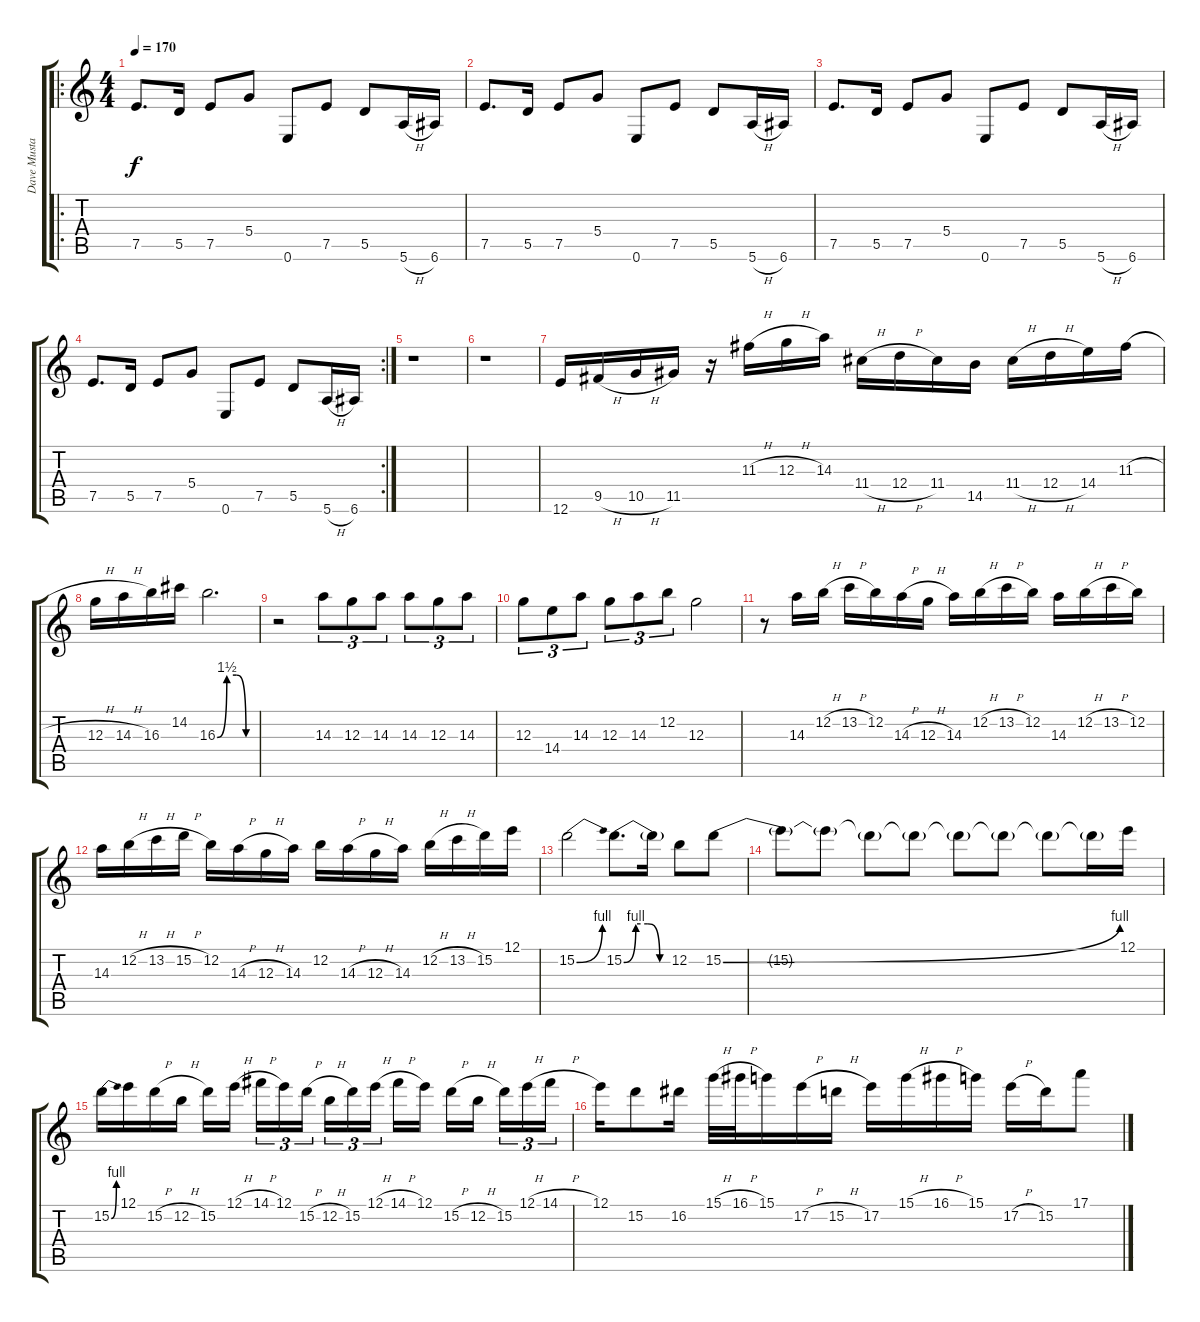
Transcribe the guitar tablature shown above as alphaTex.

\track ("Dave Mustaine" "Dave Musta") {instrument distortionguitar}
\staff {score tabs}
\tuning (E4 B3 G3 D3 A2 E2) {hide}
\ro
\ts (4 4)
\tempo 170
\clef g2
\ks c
7.5.8{d dy f} 5.5.16 7.5.8 5.4.8 0.6.8 7.5.8 5.5.8 5.6{h}.16 6.6.16 |
7.5.8{d} 5.5.16 7.5.8 5.4.8 0.6.8 7.5.8 5.5.8 5.6{h}.16 6.6.16 |
7.5.8{d} 5.5.16 7.5.8 5.4.8 0.6.8 7.5.8 5.5.8 5.6{h}.16 6.6.16 |
\rc 2
7.5.8{d} 5.5.16 7.5.8 5.4.8 0.6.8 7.5.8 5.5.8 5.6{h}.16 6.6.16 |
r.1 |
r.1 |
12.6.16{volume 12} 9.5{h}.16 10.5{h}.16 11.5.16 r.16 11.3{h}.16 12.3{h}.16 14.3.16 11.4{h}.16 12.4{h}.16 11.4.16 14.5.16 11.4{h}.16 12.4{h}.16 14.4.16 11.3{h}.16 |
12.3{h}.16 14.3{h}.16 16.3.16 14.2.16 16.3{be (custom 0 0 15 6 30 6 45 0 60 0)}.2{d} |
r.2 14.3.8{tu (3 2)} 12.3.8{tu (3 2)} 14.3.8{tu (3 2)} 14.3.8{tu (3 2)} 12.3.8{tu (3 2)} 14.3.8{tu (3 2)} |
12.3.8{tu (3 2)} 14.4.8{tu (3 2)} 14.3.8{tu (3 2)} 12.3.8{tu (3 2)} 14.3.8{tu (3 2)} 12.2.8{tu (3 2)} 12.3.2 |
r.8 14.3.16 12.2{h}.16 13.2{h}.16 12.2.16 14.3{h}.16 12.3{h}.16 14.3.16 12.2{h}.16 13.2{h}.16 12.2.16 14.3.16 12.2{h}.16 13.2{h}.16 12.2.16 |
14.3.16 12.2{h}.16 13.2{h}.16 15.2{h}.16 12.2.16 14.3{h}.16 12.3{h}.16 14.3.16 12.2.16 14.3{h}.16 12.3{h}.16 14.3.16 12.2{h}.16 13.2{h}.16 15.2.16 12.1.16 |
15.2{be (bend 0 0 60 4)}.2 15.2{be (custom 0 0 15 4 30 4 45 0 60 0)}.8{d} 15.2{t}.16 12.2.8 15.2{be (bend 0 0 60 4)}.8 |
15.2{t}.8 15.2{t}.8 15.2{t}.8 15.2{t}.8 15.2{t}.8 15.2{t}.8 15.2{t}.8 15.2{t}.16 12.1.16 |
15.2{be (bend 0 0 60 4)}.16 12.1.16 15.2{h}.16 12.2{h}.16 15.2.16 12.1{h}.16{beam splitsecondary} 14.1{h}.16{tu (3 2)} 12.1.16{tu (3 2)} 15.2{h}.16{tu (3 2)} 12.2{h}.16{tu (3 2)} 15.2.16{tu (3 2)} 12.1{h}.16{tu (3 2) beam splitsecondary} 14.1{h}.16 12.1.16 15.2{h}.16 12.2{h}.16{beam splitsecondary} 15.2.16{tu (3 2)} 12.1{h}.16{tu (3 2)} 14.1{h}.16{tu (3 2)} |
12.1.16 15.2.8 16.2.16 15.1{h}.32 16.1{h}.32 15.1.16 17.2{h}.16 15.2{h}.16 17.2.16 15.1{h}.16 16.1{h}.16 15.1.16 17.2{h}.16 15.2.16 17.1.8
